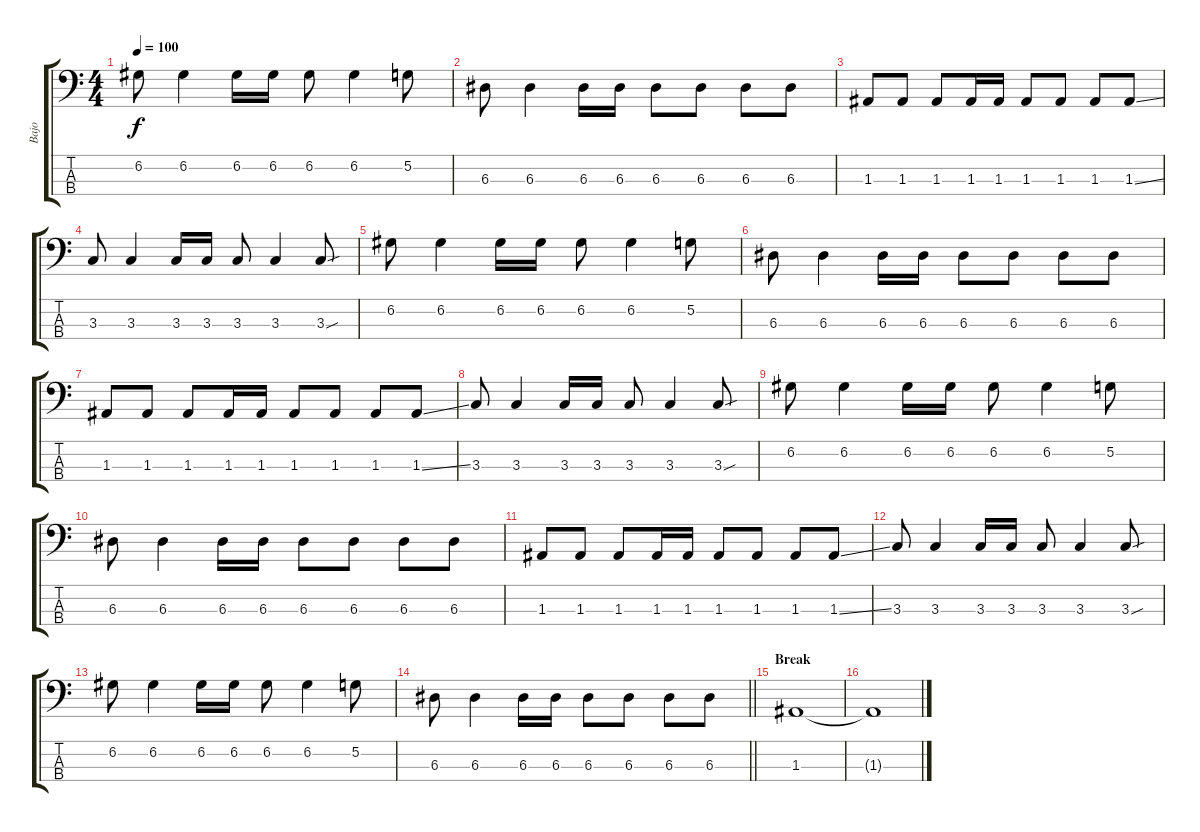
\track ("Bajo" "Bajo") {instrument electricbassfinger}
\staff {score tabs}
\tuning (G2 D2 A1 E1) {hide}
\ts (4 4)
\tempo 100
\clef f4
\ks c
6.2.8{dy f} 6.2.4 6.2.16 6.2.16 6.2.8 6.2.4 5.2.8 |
6.3.8 6.3.4 6.3.16 6.3.16 6.3.8 6.3.8 6.3.8 6.3.8 |
1.3.8 1.3.8 1.3.8 1.3.16 1.3.16 1.3.8 1.3.8 1.3.8 1.3{ss}.8 |
3.3.8 3.3.4 3.3.16 3.3.16 3.3.8 3.3.4 3.3{sou}.8 |
6.2.8 6.2.4 6.2.16 6.2.16 6.2.8 6.2.4 5.2.8 |
6.3.8 6.3.4 6.3.16 6.3.16 6.3.8 6.3.8 6.3.8 6.3.8 |
1.3.8 1.3.8 1.3.8 1.3.16 1.3.16 1.3.8 1.3.8 1.3.8 1.3{ss}.8 |
3.3.8 3.3.4 3.3.16 3.3.16 3.3.8 3.3.4 3.3{sou}.8 |
6.2.8 6.2.4 6.2.16 6.2.16 6.2.8 6.2.4 5.2.8 |
6.3.8 6.3.4 6.3.16 6.3.16 6.3.8 6.3.8 6.3.8 6.3.8 |
1.3.8 1.3.8 1.3.8 1.3.16 1.3.16 1.3.8 1.3.8 1.3.8 1.3{ss}.8 |
3.3.8 3.3.4 3.3.16 3.3.16 3.3.8 3.3.4 3.3{sou}.8 |
6.2.8 6.2.4 6.2.16 6.2.16 6.2.8 6.2.4 5.2.8 |
\barLineRight lightlight
6.3.8 6.3.4 6.3.16 6.3.16 6.3.8 6.3.8 6.3.8 6.3.8 |
\section ("" "Break")
1.3.1 |
1.3{t}.1
